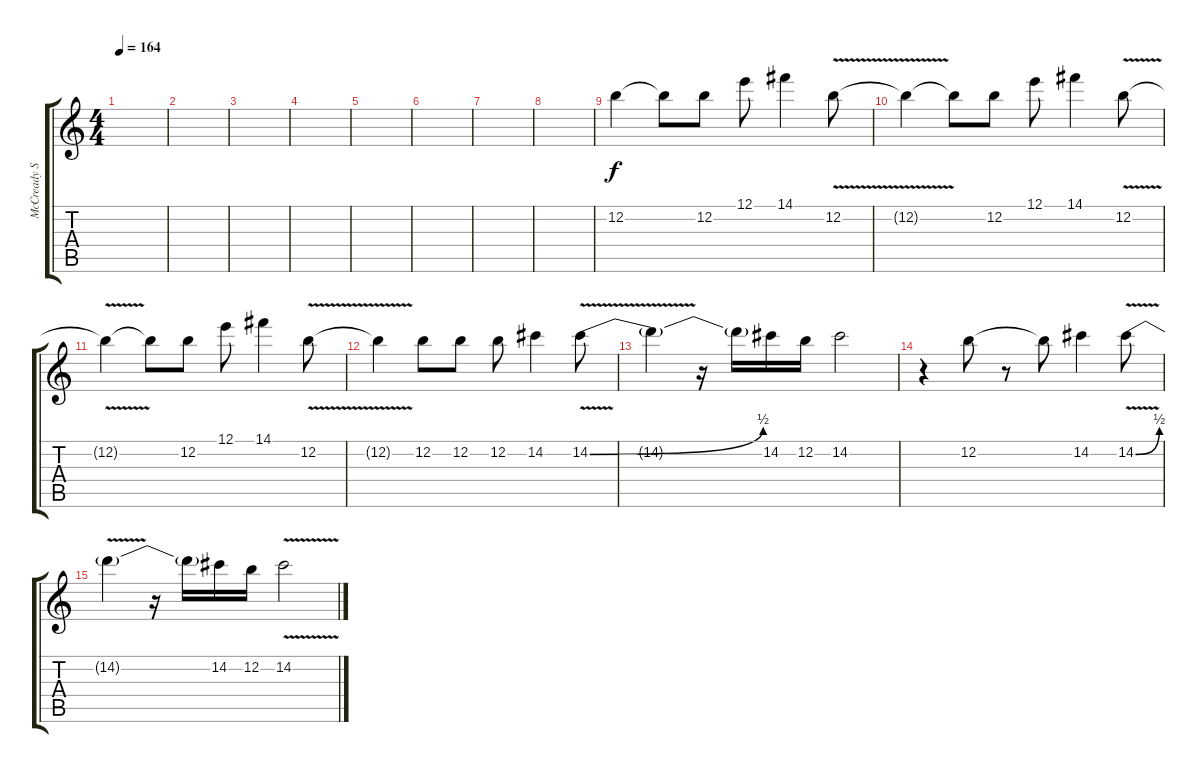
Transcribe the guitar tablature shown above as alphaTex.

\track ("McCready Solo" "McCready S") {instrument overdrivenguitar}
\staff {score tabs}
\tuning (E4 B3 G3 D3 A2 E2) {hide}
\ts (4 4)
\tempo 164
\clef g2
\ks c
|
|
|
|
|
|
|
|
12.2.4 12.2{t}.8 12.2.8 12.1.8 14.1.4 12.2{v}.8 |
12.2{t}.4 12.2{t}.8 12.2.8 12.1.8 14.1.4 12.2{v}.8 |
12.2{t}.4 12.2{t}.8 12.2.8 12.1.8 14.1.4 12.2{v}.8 |
12.2{t}.4 12.2.8 12.2.8 12.2.8 14.2.4 14.2{be (bend 0 0 60 2) v}.8 |
14.2{t}.4 r.16 14.2{t}.16 14.2.16 12.2.16 14.2.2 |
r.4 12.2.8 r.8 12.2{t}.8 14.2.4 14.2{be (bend 0 0 60 2) v}.8 |
14.2{t}.4 r.16 14.2{t}.16 14.2.16 12.2.16 14.2{v}.2
